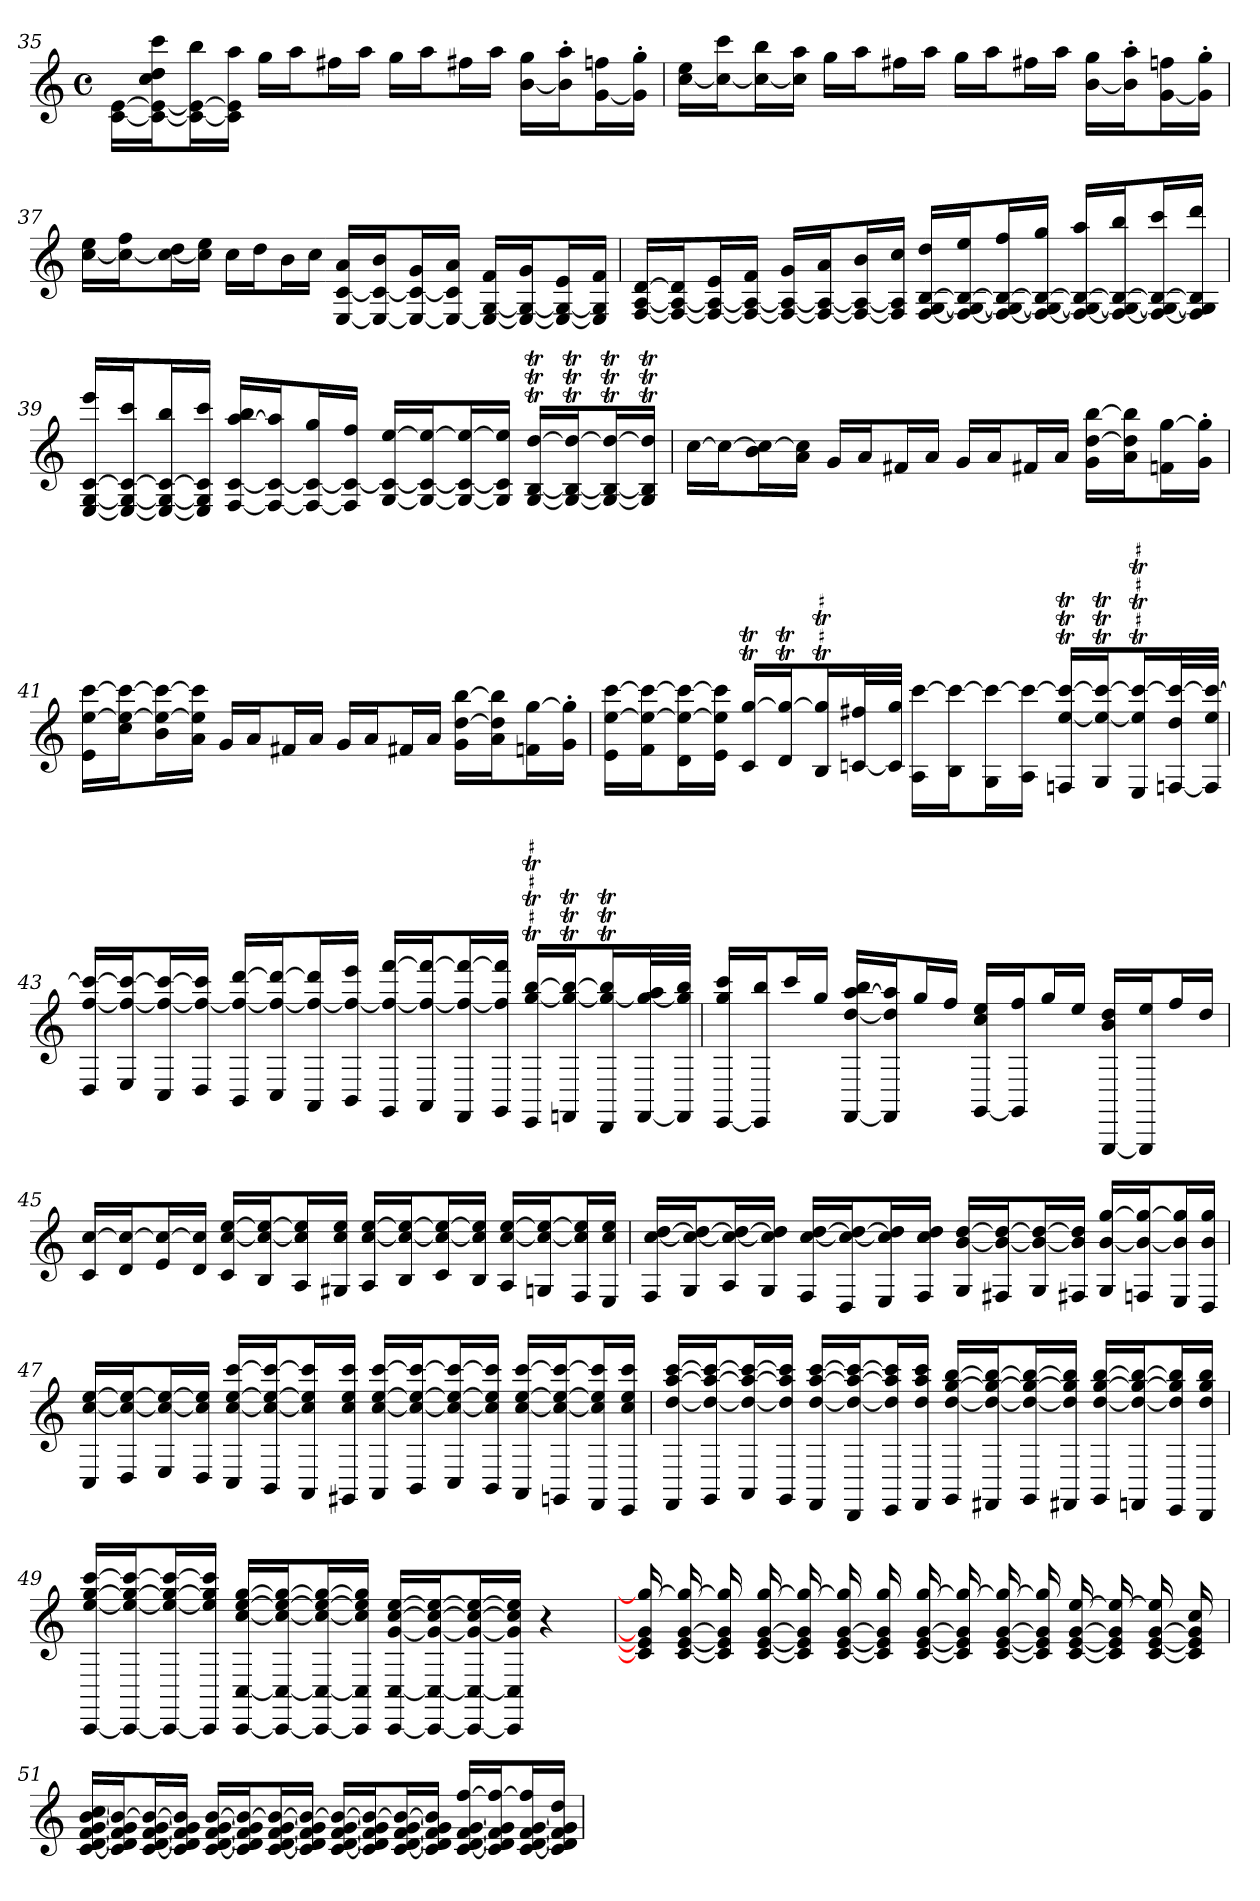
**kern
*part1
*staff1
*clefG2
*k[]
*M4/4
*met(c)
=35
[16c [16eLL
16c_ 16e_ 16cc 16dd 16cccJ
16c_ 16e_ 16bbL
16c] 16e] 16aaJJ
16ggLL
16aaJ
16ff#XL
16aaJJ
16ggLL
16aaJ
16ff#XL
16aaJJ
[16b 16ggLL
16b]' 16aa'J
[16g 16ffnL
16g]' 16gg'JJ
=36
[16cc 16eeLL
16cc_ 16cccJ
16cc_ 16bbL
16cc] 16aaJJ
16ggLL
16aaJ
16ff#XL
16aaJJ
16ggLL
16aaJ
16ff#XL
16aaJJ
[16b 16ggLL
16b]' 16aa'J
[16g 16ffnL
16g]' 16gg'JJ
=37
[16cc 16eeLL
16cc_ 16ffJ
16cc_ 16ddL
16cc] 16eeJJ
16ccLL
16ddJ
16bL
16ccJJ
[16E [16c 16aLL
16E_ 16c_ 16bJ
16E_ 16c_ 16gL
16E_ 16c] 16aJJ
16E_ [16G 16fLL
16E_ 16G_ 16gJ
16E_ 16G_ 16eL
16E] 16G] 16fJJ
=38
[16F [16A [16dLL
16F_ 16A_ 16d]J
16F_ 16A_ 16eL
16F_ 16A_ 16fJJ
16F_ 16A_ 16gLL
16F_ 16A_ 16aJ
16F_ 16A_ 16bL
16F] 16A] 16ccJJ
[16F [16G [16B 16ddLL
16F_ 16G_ 16B_ 16eeJ
16F_ 16G_ 16B_ 16ffL
16F_ 16G_ 16B_ 16ggJJ
16F_ 16G_ 16B_ 16aaLL
16F_ 16G_ 16B_ 16bbJ
16F_ 16G_ 16B_ 16cccL
16F] 16G] 16B] 16dddJJ
=39
[16E [16G [16c 16eeeLL
16E_ 16G_ 16c_ 16cccJ
16E_ 16G_ 16c_ 16bbL
16E] 16G] 16c] 16cccJJ
[16F [16c [16aa 16bbLL
16F_ 16c_ 16aa]J
16F_ 16c_ 16ggL
16F] 16c_ 16ffJJ
[16G 16c_ [16eeLL
16G_ 16c_ 16ee_J
16G_ 16c_ 16ee_L
16G] 16c] 16ee]JJ
[16GT [16BT [16ddTLL
16G_T 16B_T 16dd_TJ
16G_T 16B_T 16dd_TL
16G]T 16B]T 16dd]TJJ
=40
[16ccLL
16ccJ_
16b 16cc_L
16a 16cc]JJ
16gLL
16aJ
16f#XL
16aJJ
16gLL
16aJ
16f#XL
16aJJ
16g [16dd [16bbLL
16a 16dd] 16bb]J
16fn [16ggL
16g' 16gg]'JJ
=41
16e [16ee [16cccLL
16cc 16ee_ 16ccc_J
16b 16ee_ 16ccc_L
16a 16ee] 16ccc]JJ
16gLL
16aJ
16f#XL
16aJJ
16gLL
16aJ
16f#XL
16aJJ
16g [16dd [16bbLL
16a 16dd] 16bb]J
16fn [16ggL
16g' 16gg]'JJ
=42
16e [16ee [16cccLL
16f 16ee_ 16ccc_J
16d 16ee_ 16ccc_L
16e 16ee] 16ccc]JJ
16cT [16ggTLL
16dT 16gg_TJ
16BT 16gg]TL
[32c 32ff#XL
32c] 32ggJJJ
16A [16cccLL
16B 16ccc_J
16G 16ccc_L
16A 16ccc_JJ
16FnT [16eeT 16ccc_TLL
16GT 16ee_T 16ccc_TJ
16ET 16ee]T 16ccc_TL
[32F 32dd 32ccc_L
32F] 32ee 32ccc_JJJ
=43
16D [16ff 16ccc_LL
16E 16ff_ 16ccc_J
16C 16ff_ 16ccc_L
16D 16ff_ 16ccc]JJ
16BB 16ff_ [16dddLL
16C 16ff_ 16ddd_J
16AA 16ff_ 16ddd]L
16BB 16ff_ 16eeeJJ
16GG 16ff_ [16fffLL
16AA 16ff_ 16fff_J
16FF 16ff_ 16fff_L
16GG 16ff] 16fff]JJ
16EET [16ggT [16bbTLL
16FFT 16gg_T 16bb_TJ
16DDT 16gg_T 16bb]TL
[32FF 32gg_ 32aaL
32FF] 32gg] 32bbJJJ
=44
[16EE 16gg 16cccLL
16EE] 16bbJ
16cccL
16ggJJ
[16FF [16dd [16aa 16bbLL
16FF] 16dd] 16aa]J
16ggL
16ffJJ
[16GG 16cc 16eeLL
16GG] 16ffJ
16ggL
16eeJJ
[16GGG 16b 16ddLL
16GGG] 16eeJ
16ffL
16ddJJ
=45
16c [16ccLL
16d 16cc_J
16e 16cc_L
16d 16cc]JJ
16c [16cc [16eeLL
16B 16cc_ 16ee_J
16A 16cc] 16ee]L
16G#X 16cc 16eeJJ
16A [16cc [16eeLL
16B 16cc_ 16ee_J
16c 16cc_ 16ee_L
16B 16cc] 16ee]JJ
16A [16cc [16eeLL
16Gn 16cc_ 16ee_J
16F 16cc] 16ee]L
16E 16cc 16eeJJ
=46
16F [16cc [16ddLL
16G 16cc_ 16dd_J
16A 16cc_ 16dd_L
16G 16cc] 16dd]JJ
16F [16cc [16ddLL
16D 16cc_ 16dd_J
16E 16cc] 16dd]L
16F 16cc 16ddJJ
16G [16b [16ddLL
16F#X 16b_ 16dd_J
16G 16b_ 16dd_L
16F#X 16b] 16dd]JJ
16G [16b [16ggLL
16Fn 16b_ 16gg_J
16E 16b] 16gg]L
16D 16b 16ggJJ
=47
16C [16cc [16eeLL
16D 16cc_ 16ee_J
16E 16cc_ 16ee_L
16D 16cc] 16ee]JJ
16C [16cc [16ee [16cccLL
16BB 16cc_ 16ee_ 16ccc_J
16AA 16cc] 16ee] 16ccc]L
16GG#X 16cc 16ee 16cccJJ
16AA [16cc [16ee [16cccLL
16BB 16cc_ 16ee_ 16ccc_J
16C 16cc_ 16ee_ 16ccc_L
16BB 16cc] 16ee] 16ccc]JJ
16AA [16cc [16ee [16cccLL
16GGn 16cc_ 16ee_ 16ccc_J
16FF 16cc] 16ee] 16ccc]L
16EE 16cc 16ee 16cccJJ
=48
16FF [16dd [16aa [16cccLL
16GG 16dd_ 16aa_ 16ccc_J
16AA 16dd_ 16aa_ 16ccc_L
16GG 16dd] 16aa] 16ccc]JJ
16FF [16dd [16aa [16cccLL
16DD 16dd_ 16aa_ 16ccc_J
16EE 16dd] 16aa] 16ccc]L
16FF 16dd 16aa 16cccJJ
16GG [16dd [16gg [16bbLL
16FF#X 16dd_ 16gg_ 16bb_J
16GG 16dd_ 16gg_ 16bb_L
16FF#X 16dd] 16gg] 16bb]JJ
16GG [16dd [16gg [16bbLL
16FFn 16dd_ 16gg_ 16bb_J
16EE 16dd] 16gg] 16bb]L
16DD 16dd 16gg 16bbJJ
=49
[16CC [16ee [16gg [16cccLL
16CC_ 16ee_ 16gg_ 16ccc_J
16CC_ 16ee_ 16gg_ 16ccc_L
16CC] 16ee] 16gg] 16ccc]JJ
[16CC [16C [16cc [16ee [16ggLL
16CC_ 16C_ 16cc_ 16ee_ 16gg_J
16CC_ 16C_ 16cc_ 16ee_ 16gg_L
16CC] 16C] 16cc] 16ee] 16gg]JJ
[16CC [16C [16g [16cc [16eeLL
16CC_ 16C_ 16g_ 16cc_ 16ee_J
16CC_ 16C_ 16g_ 16cc_ 16ee_L
16CC] 16C] 16g] 16cc] 16ee]JJ
4r
=16c
16c] 16e] 16g] 16gg_
[16c [16e [16g 16gg_
16c] 16e] 16g] 16gg]
[16c [16e [16g [16gg
16c] 16e] 16g] 16gg_
[16c [16e [16g 16gg]
16c] 16e] 16g] 16gg
[16c [16e [16g [16gg
16c] 16e] 16g] 16gg_
[16c [16e [16g 16gg_
16c] 16e] 16g] 16gg]
[16c [16e [16g [16ee
16c] 16e] 16g] 16ee_
[16c [16e [16g 16ee]
16c] 16e] 16g] 16cc
=51
[16c [16d [16f [16g [16b 16ccLL
16c] 16d] 16f] 16g] 16b_J
[16c [16d [16f [16g 16b_L
16c] 16d] 16f] 16g] 16b]JJ
[16c [16d [16f [16g [16bLL
16c] 16d] 16f] 16g] 16b_J
[16c [16d [16f [16g 16b_L
16c] 16d] 16f] 16g] 16b_JJ
[16c [16d [16f [16g 16b_LL
16c] 16d] 16f] 16g] 16b_J
[16c [16d [16f [16g 16b_L
16c] 16d] 16f] 16g] 16b]JJ
[16c [16d [16f [16g [16ffLL
16c] 16d] 16f] 16g] 16ff_J
[16c [16d [16f [16g 16ff]L
16c] 16d] 16f] 16g] 16ddJJ
=
*-
